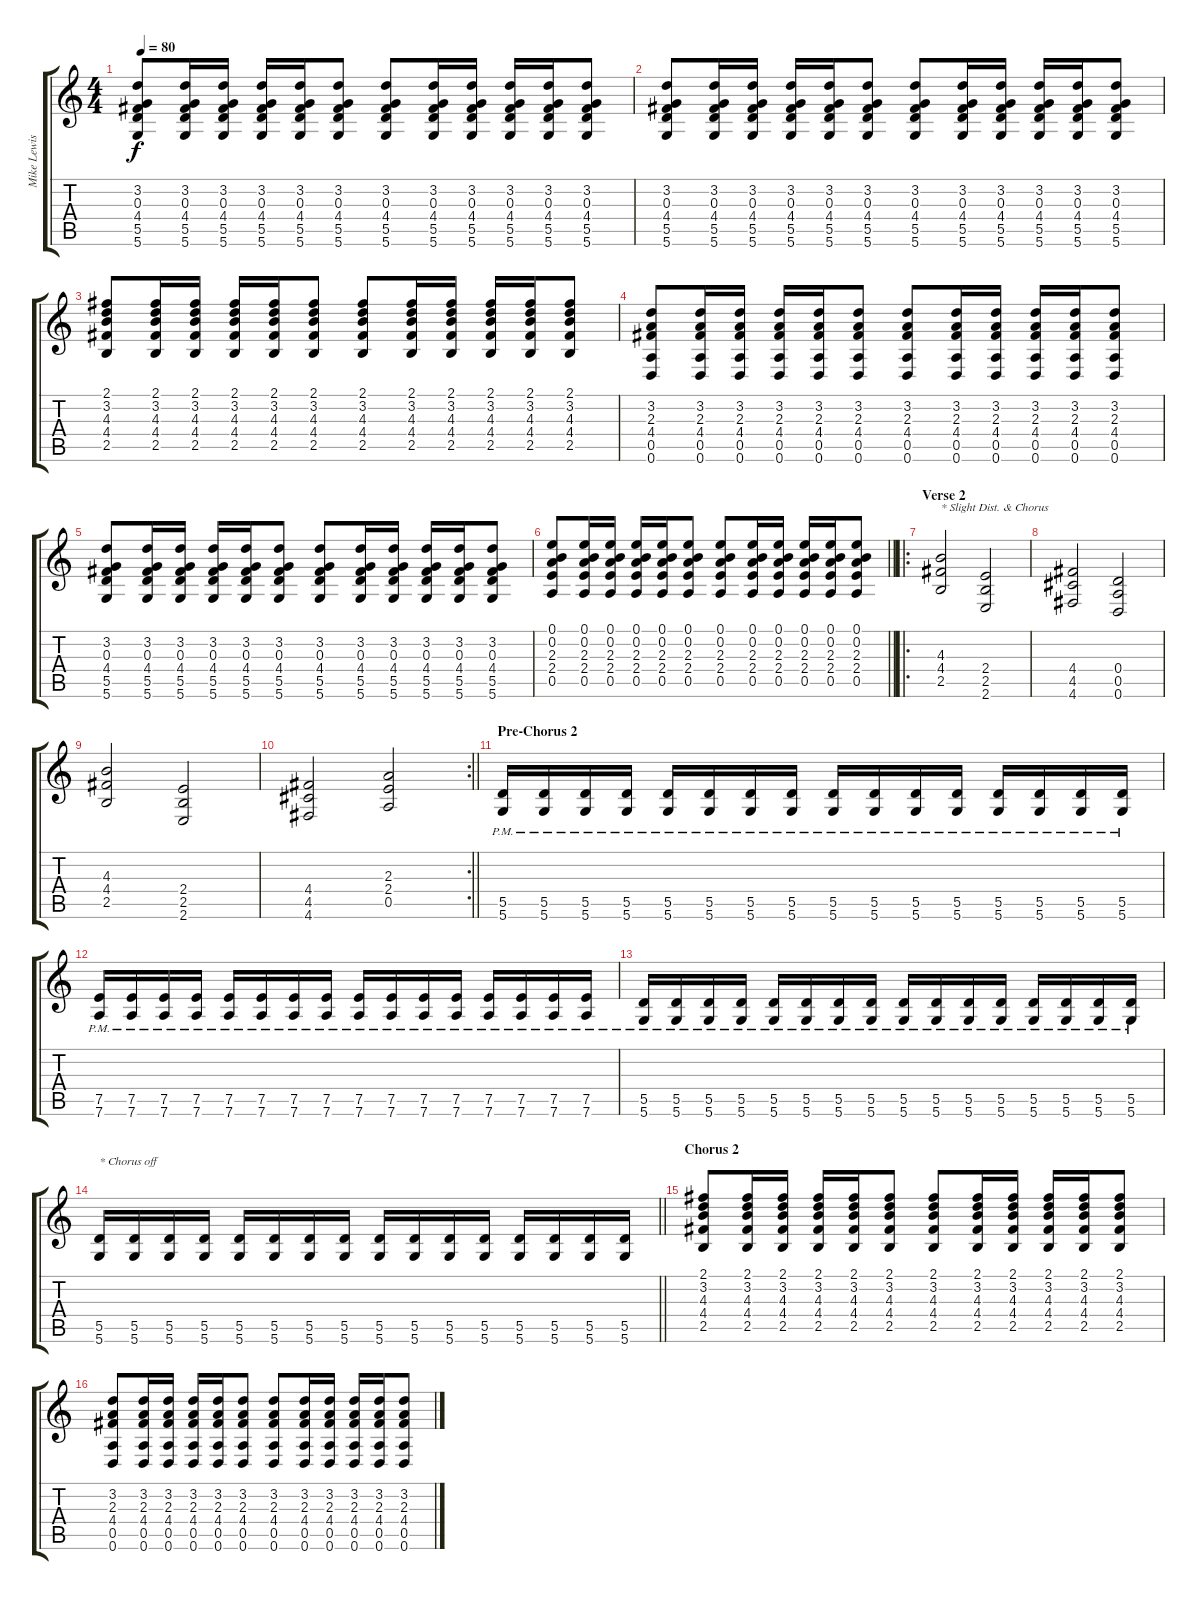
\track ("Mike Lewis | Rhythm" "Mike Lewis") {instrument overdrivenguitar}
\staff {score tabs}
\tuning (E4 B3 G3 D3 A2 D2) {hide}
\ts (4 4)
\tempo 80
\clef g2
\ks c
(3.2 0.3 4.4 5.5 5.6).8{dy f} (3.2 0.3 4.4 5.5 5.6).16 (3.2 0.3 4.4 5.5 5.6).16 (3.2 0.3 4.4 5.5 5.6).16 (3.2 0.3 4.4 5.5 5.6).16 (3.2 0.3 4.4 5.5 5.6).8 (3.2 0.3 4.4 5.5 5.6).8 (3.2 0.3 4.4 5.5 5.6).16 (3.2 0.3 4.4 5.5 5.6).16 (3.2 0.3 4.4 5.5 5.6).16 (3.2 0.3 4.4 5.5 5.6).16 (3.2 0.3 4.4 5.5 5.6).8 |
(3.2 0.3 4.4 5.5 5.6).8 (3.2 0.3 4.4 5.5 5.6).16 (3.2 0.3 4.4 5.5 5.6).16 (3.2 0.3 4.4 5.5 5.6).16 (3.2 0.3 4.4 5.5 5.6).16 (3.2 0.3 4.4 5.5 5.6).8 (3.2 0.3 4.4 5.5 5.6).8 (3.2 0.3 4.4 5.5 5.6).16 (3.2 0.3 4.4 5.5 5.6).16 (3.2 0.3 4.4 5.5 5.6).16 (3.2 0.3 4.4 5.5 5.6).16 (3.2 0.3 4.4 5.5 5.6).8 |
(2.1 3.2 4.3 4.4 2.5).8 (2.1 3.2 4.3 4.4 2.5).16 (2.1 3.2 4.3 4.4 2.5).16 (2.1 3.2 4.3 4.4 2.5).16 (2.1 3.2 4.3 4.4 2.5).16 (2.1 3.2 4.3 4.4 2.5).8 (2.1 3.2 4.3 4.4 2.5).8 (2.1 3.2 4.3 4.4 2.5).16 (2.1 3.2 4.3 4.4 2.5).16 (2.1 3.2 4.3 4.4 2.5).16 (2.1 3.2 4.3 4.4 2.5).16 (2.1 3.2 4.3 4.4 2.5).8 |
(3.2 2.3 4.4 0.5 0.6).8 (3.2 2.3 4.4 0.5 0.6).16 (3.2 2.3 4.4 0.5 0.6).16 (3.2 2.3 4.4 0.5 0.6).16 (3.2 2.3 4.4 0.5 0.6).16 (3.2 2.3 4.4 0.5 0.6).8 (3.2 2.3 4.4 0.5 0.6).8 (3.2 2.3 4.4 0.5 0.6).16 (3.2 2.3 4.4 0.5 0.6).16 (3.2 2.3 4.4 0.5 0.6).16 (3.2 2.3 4.4 0.5 0.6).16 (3.2 2.3 4.4 0.5 0.6).8 |
(3.2 0.3 4.4 5.5 5.6).8 (3.2 0.3 4.4 5.5 5.6).16 (3.2 0.3 4.4 5.5 5.6).16 (3.2 0.3 4.4 5.5 5.6).16 (3.2 0.3 4.4 5.5 5.6).16 (3.2 0.3 4.4 5.5 5.6).8 (3.2 0.3 4.4 5.5 5.6).8 (3.2 0.3 4.4 5.5 5.6).16 (3.2 0.3 4.4 5.5 5.6).16 (3.2 0.3 4.4 5.5 5.6).16 (3.2 0.3 4.4 5.5 5.6).16 (3.2 0.3 4.4 5.5 5.6).8 |
\barLineRight lightlight
(0.1 0.2 2.3 2.4 0.5).8 (0.1 0.2 2.3 2.4 0.5).16 (0.1 0.2 2.3 2.4 0.5).16 (0.1 0.2 2.3 2.4 0.5).16 (0.1 0.2 2.3 2.4 0.5).16 (0.1 0.2 2.3 2.4 0.5).8 (0.1 0.2 2.3 2.4 0.5).8 (0.1 0.2 2.3 2.4 0.5).16 (0.1 0.2 2.3 2.4 0.5).16 (0.1 0.2 2.3 2.4 0.5).16 (0.1 0.2 2.3 2.4 0.5).16 (0.1 0.2 2.3 2.4 0.5).8 |
\ro
\section ("" "Verse 2")
(4.3 4.4 2.5).2{txt "* Slight Dist. & Chorus" instrument overdrivenguitar} (2.4 2.5 2.6).2 |
(4.4 4.5 4.6).2 (0.4 0.5 0.6).2 |
(4.3 4.4 2.5).2 (2.4 2.5 2.6).2 |
\rc 2
\barLineRight lightlight
(4.4 4.5 4.6).2 (2.3 2.4 0.5).2 |
\section ("" "Pre-Chorus 2")
(5.5{pm} 5.6{pm}).16 (5.5{pm} 5.6{pm}).16 (5.5{pm} 5.6{pm}).16 (5.5{pm} 5.6{pm}).16 (5.5{pm} 5.6{pm}).16 (5.5{pm} 5.6{pm}).16 (5.5{pm} 5.6{pm}).16 (5.5{pm} 5.6{pm}).16 (5.5{pm} 5.6{pm}).16 (5.5{pm} 5.6{pm}).16 (5.5{pm} 5.6{pm}).16 (5.5{pm} 5.6{pm}).16 (5.5{pm} 5.6{pm}).16 (5.5{pm} 5.6{pm}).16 (5.5{pm} 5.6{pm}).16 (5.5{pm} 5.6{pm}).16 |
(7.5{pm} 7.6{pm}).16 (7.5{pm} 7.6{pm}).16 (7.5{pm} 7.6{pm}).16 (7.5{pm} 7.6{pm}).16 (7.5{pm} 7.6{pm}).16 (7.5{pm} 7.6{pm}).16 (7.5{pm} 7.6{pm}).16 (7.5{pm} 7.6{pm}).16 (7.5{pm} 7.6{pm}).16 (7.5{pm} 7.6{pm}).16 (7.5{pm} 7.6{pm}).16 (7.5{pm} 7.6{pm}).16 (7.5{pm} 7.6{pm}).16 (7.5{pm} 7.6{pm}).16 (7.5{pm} 7.6{pm}).16 (7.5{pm} 7.6{pm}).16 |
(5.5{pm} 5.6{pm}).16 (5.5{pm} 5.6{pm}).16 (5.5{pm} 5.6{pm}).16 (5.5{pm} 5.6{pm}).16 (5.5{pm} 5.6{pm}).16 (5.5{pm} 5.6{pm}).16 (5.5{pm} 5.6{pm}).16 (5.5{pm} 5.6{pm}).16 (5.5{pm} 5.6{pm}).16 (5.5{pm} 5.6{pm}).16 (5.5{pm} 5.6{pm}).16 (5.5{pm} 5.6{pm}).16 (5.5{pm} 5.6{pm}).16 (5.5{pm} 5.6{pm}).16 (5.5{pm} 5.6{pm}).16 (5.5{pm} 5.6{pm}).16 |
\barLineRight lightlight
(5.5 5.6).16{txt "* Chorus off" volume 0 instrument overdrivenguitar} (5.5 5.6).16{volume 16} (5.5 5.6).16 (5.5 5.6).16 (5.5 5.6).16 (5.5 5.6).16 (5.5 5.6).16 (5.5 5.6).16 (5.5 5.6).16 (5.5 5.6).16 (5.5 5.6).16 (5.5 5.6).16 (5.5 5.6).16 (5.5 5.6).16 (5.5 5.6).16 (5.5 5.6).16 |
\section ("" "Chorus 2")
(2.1 3.2 4.3 4.4 2.5).8 (2.1 3.2 4.3 4.4 2.5).16 (2.1 3.2 4.3 4.4 2.5).16 (2.1 3.2 4.3 4.4 2.5).16 (2.1 3.2 4.3 4.4 2.5).16 (2.1 3.2 4.3 4.4 2.5).8 (2.1 3.2 4.3 4.4 2.5).8 (2.1 3.2 4.3 4.4 2.5).16 (2.1 3.2 4.3 4.4 2.5).16 (2.1 3.2 4.3 4.4 2.5).16 (2.1 3.2 4.3 4.4 2.5).16 (2.1 3.2 4.3 4.4 2.5).8 |
(3.2 2.3 4.4 0.5 0.6).8 (3.2 2.3 4.4 0.5 0.6).16 (3.2 2.3 4.4 0.5 0.6).16 (3.2 2.3 4.4 0.5 0.6).16 (3.2 2.3 4.4 0.5 0.6).16 (3.2 2.3 4.4 0.5 0.6).8 (3.2 2.3 4.4 0.5 0.6).8 (3.2 2.3 4.4 0.5 0.6).16 (3.2 2.3 4.4 0.5 0.6).16 (3.2 2.3 4.4 0.5 0.6).16 (3.2 2.3 4.4 0.5 0.6).16 (3.2 2.3 4.4 0.5 0.6).8
